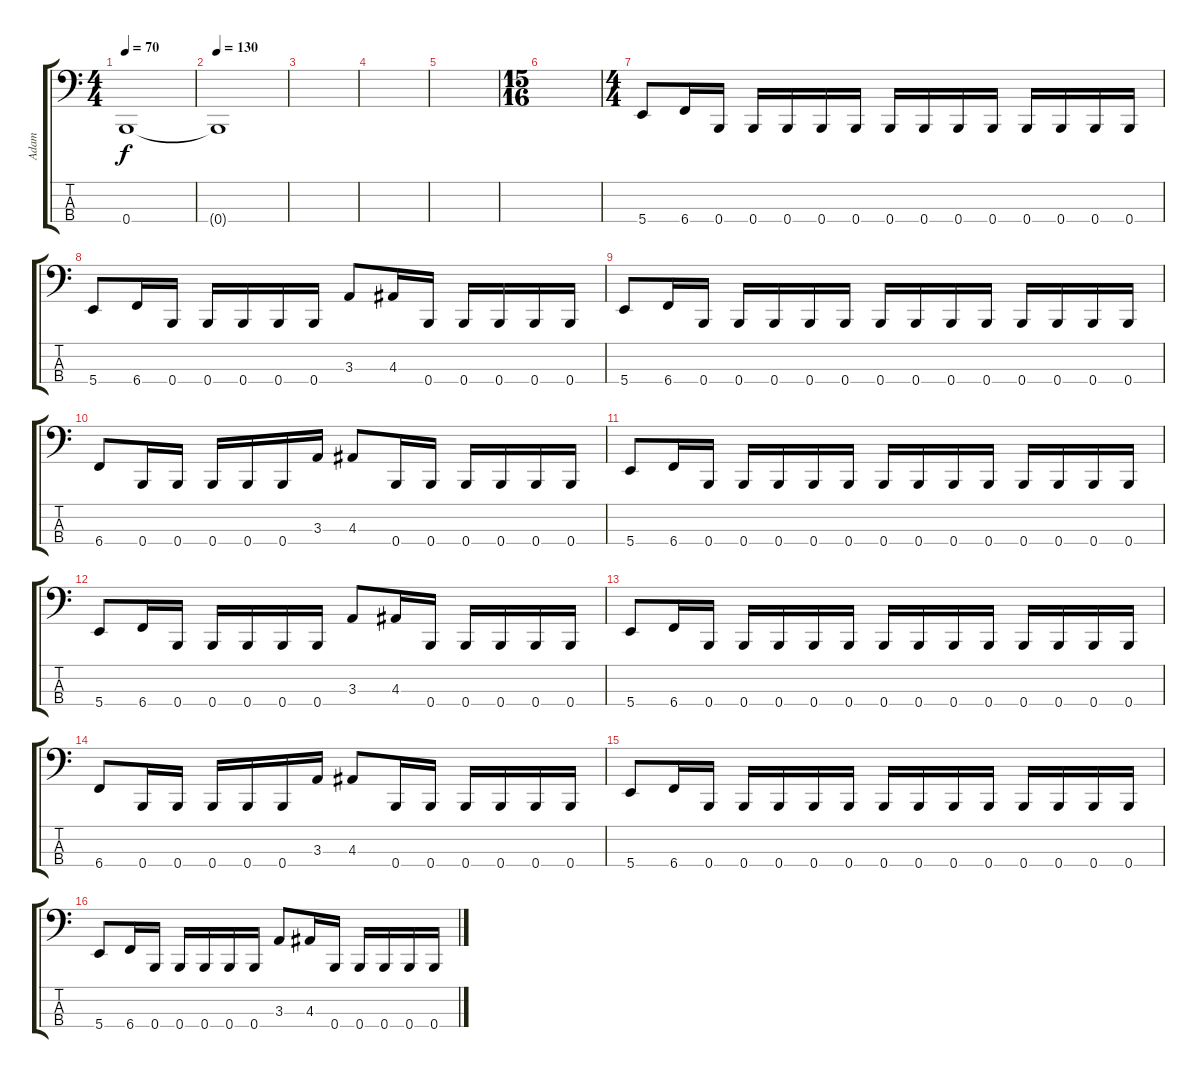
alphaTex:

\track ("Adam" "Adam") {instrument electricbasspick}
\staff {score tabs}
\tuning (E2 B1 Gb1 B0) {hide}
\ts (4 4)
\tempo 70
\clef f4
\ks c
0.4.1{dy f} |
\tempo 130
0.4{t}.1 |
|
|
|
\ts (15 16)
|
\ts (4 4)
5.4.8 6.4.16 0.4.16 0.4.16 0.4.16 0.4.16 0.4.16 0.4.16 0.4.16 0.4.16 0.4.16 0.4.16 0.4.16 0.4.16 0.4.16 |
5.4.8 6.4.16 0.4.16 0.4.16 0.4.16 0.4.16 0.4.16 3.3.8 4.3.16 0.4.16 0.4.16 0.4.16 0.4.16 0.4.16 |
5.4.8 6.4.16 0.4.16 0.4.16 0.4.16 0.4.16 0.4.16 0.4.16 0.4.16 0.4.16 0.4.16 0.4.16 0.4.16 0.4.16 0.4.16 |
6.4.8 0.4.16 0.4.16 0.4.16 0.4.16 0.4.16 3.3.16 4.3.8 0.4.16 0.4.16 0.4.16 0.4.16 0.4.16 0.4.16 |
5.4.8 6.4.16 0.4.16 0.4.16 0.4.16 0.4.16 0.4.16 0.4.16 0.4.16 0.4.16 0.4.16 0.4.16 0.4.16 0.4.16 0.4.16 |
5.4.8 6.4.16 0.4.16 0.4.16 0.4.16 0.4.16 0.4.16 3.3.8 4.3.16 0.4.16 0.4.16 0.4.16 0.4.16 0.4.16 |
5.4.8 6.4.16 0.4.16 0.4.16 0.4.16 0.4.16 0.4.16 0.4.16 0.4.16 0.4.16 0.4.16 0.4.16 0.4.16 0.4.16 0.4.16 |
6.4.8 0.4.16 0.4.16 0.4.16 0.4.16 0.4.16 3.3.16 4.3.8 0.4.16 0.4.16 0.4.16 0.4.16 0.4.16 0.4.16 |
5.4.8 6.4.16 0.4.16 0.4.16 0.4.16 0.4.16 0.4.16 0.4.16 0.4.16 0.4.16 0.4.16 0.4.16 0.4.16 0.4.16 0.4.16 |
5.4.8 6.4.16 0.4.16 0.4.16 0.4.16 0.4.16 0.4.16 3.3.8 4.3.16 0.4.16 0.4.16 0.4.16 0.4.16 0.4.16
